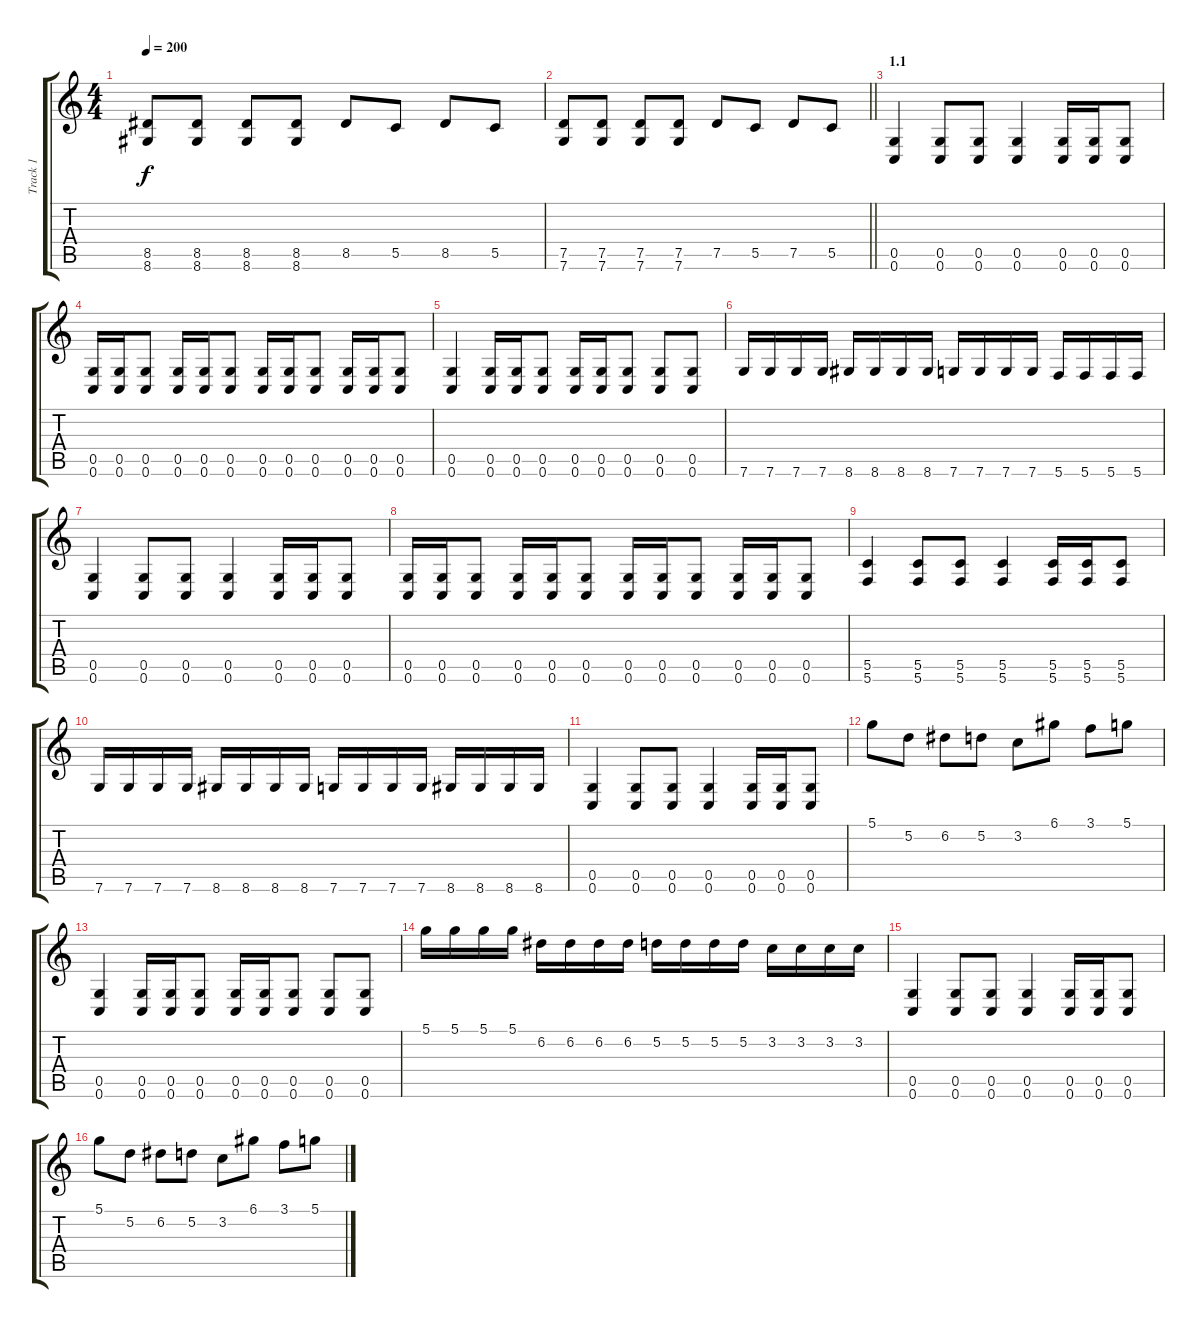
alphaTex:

\track ("Track 1" "Track 1") {instrument distortionguitar}
\staff {score tabs}
\tuning (D4 A3 F3 C3 G2 C2) {hide}
\ts (4 4)
\tempo 200
\clef g2
\ks c
(8.5 8.6).8{dy f} (8.5 8.6).8 (8.5 8.6).8 (8.5 8.6).8 8.5.8 5.5.8 8.5.8 5.5.8 |
\barLineRight lightlight
(7.5 7.6).8 (7.5 7.6).8 (7.5 7.6).8 (7.5 7.6).8 7.5.8 5.5.8 7.5.8 5.5.8 |
\section ("" "1.1")
(0.5 0.6).4 (0.5 0.6).8 (0.5 0.6).8 (0.5 0.6).4 (0.5 0.6).16 (0.5 0.6).16 (0.5 0.6).8 |
(0.5 0.6).16 (0.5 0.6).16 (0.5 0.6).8 (0.5 0.6).16 (0.5 0.6).16 (0.5 0.6).8 (0.5 0.6).16 (0.5 0.6).16 (0.5 0.6).8 (0.5 0.6).16 (0.5 0.6).16 (0.5 0.6).8 |
(0.5 0.6).4 (0.5 0.6).16 (0.5 0.6).16 (0.5 0.6).8 (0.5 0.6).16 (0.5 0.6).16 (0.5 0.6).8 (0.5 0.6).8 (0.5 0.6).8 |
7.6.16 7.6.16 7.6.16 7.6.16 8.6.16 8.6.16 8.6.16 8.6.16 7.6.16 7.6.16 7.6.16 7.6.16 5.6.16 5.6.16 5.6.16 5.6.16 |
(0.5 0.6).4 (0.5 0.6).8 (0.5 0.6).8 (0.5 0.6).4 (0.5 0.6).16 (0.5 0.6).16 (0.5 0.6).8 |
(0.5 0.6).16 (0.5 0.6).16 (0.5 0.6).8 (0.5 0.6).16 (0.5 0.6).16 (0.5 0.6).8 (0.5 0.6).16 (0.5 0.6).16 (0.5 0.6).8 (0.5 0.6).16 (0.5 0.6).16 (0.5 0.6).8 |
(5.5 5.6).4 (5.5 5.6).8 (5.5 5.6).8 (5.5 5.6).4 (5.5 5.6).16 (5.5 5.6).16 (5.5 5.6).8 |
7.6.16 7.6.16 7.6.16 7.6.16 8.6.16 8.6.16 8.6.16 8.6.16 7.6.16 7.6.16 7.6.16 7.6.16 8.6.16 8.6.16 8.6.16 8.6.16 |
(0.5 0.6).4 (0.5 0.6).8 (0.5 0.6).8 (0.5 0.6).4 (0.5 0.6).16 (0.5 0.6).16 (0.5 0.6).8 |
5.1.8 5.2.8 6.2.8 5.2.8 3.2.8 6.1.8 3.1.8 5.1.8 |
(0.5 0.6).4 (0.5 0.6).16 (0.5 0.6).16 (0.5 0.6).8 (0.5 0.6).16 (0.5 0.6).16 (0.5 0.6).8 (0.5 0.6).8 (0.5 0.6).8 |
5.1.16 5.1.16 5.1.16 5.1.16 6.2.16 6.2.16 6.2.16 6.2.16 5.2.16 5.2.16 5.2.16 5.2.16 3.2.16 3.2.16 3.2.16 3.2.16 |
(0.5 0.6).4 (0.5 0.6).8 (0.5 0.6).8 (0.5 0.6).4 (0.5 0.6).16 (0.5 0.6).16 (0.5 0.6).8 |
5.1.8 5.2.8 6.2.8 5.2.8 3.2.8 6.1.8 3.1.8 5.1.8
